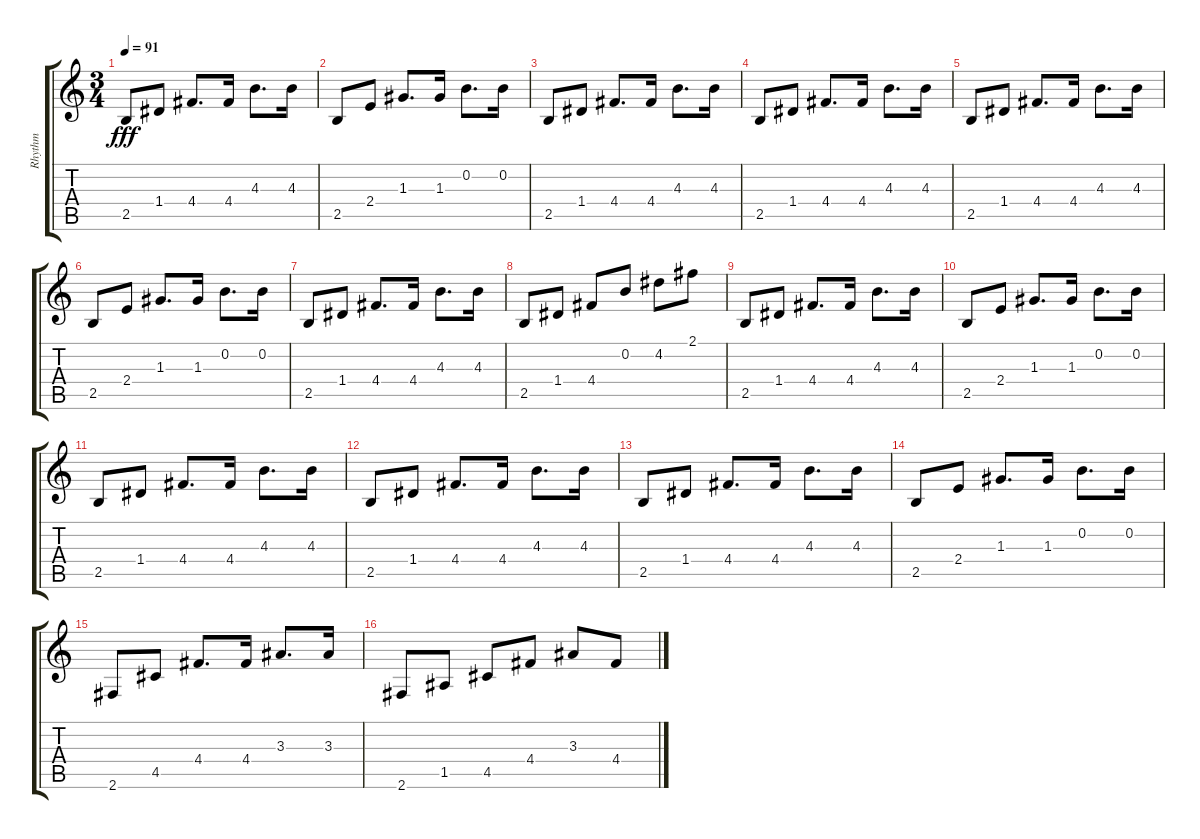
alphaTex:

\track ("Rhythm" "Rhythm") {instrument acousticguitarsteel}
\staff {score tabs}
\tuning (E4 B3 G3 D3 A2 E2) {hide}
\ts (3 4)
\tempo 91
\clef g2
\ks c
2.5.8{dy fff} 1.4.8 4.4.8{d} 4.4.16 4.3.8{d} 4.3.16 |
2.5.8 2.4.8 1.3.8{d} 1.3.16 0.2.8{d} 0.2.16 |
2.5.8 1.4.8 4.4.8{d} 4.4.16 4.3.8{d} 4.3.16 |
2.5.8 1.4.8 4.4.8{d} 4.4.16 4.3.8{d} 4.3.16 |
2.5.8 1.4.8 4.4.8{d} 4.4.16 4.3.8{d} 4.3.16 |
2.5.8 2.4.8 1.3.8{d} 1.3.16 0.2.8{d} 0.2.16 |
2.5.8 1.4.8 4.4.8{d} 4.4.16 4.3.8{d} 4.3.16 |
2.5.8 1.4.8 4.4.8 0.2.8 4.2.8 2.1.8 |
2.5.8 1.4.8 4.4.8{d} 4.4.16 4.3.8{d} 4.3.16 |
2.5.8 2.4.8 1.3.8{d} 1.3.16 0.2.8{d} 0.2.16 |
2.5.8 1.4.8 4.4.8{d} 4.4.16 4.3.8{d} 4.3.16 |
2.5.8 1.4.8 4.4.8{d} 4.4.16 4.3.8{d} 4.3.16 |
2.5.8 1.4.8 4.4.8{d} 4.4.16 4.3.8{d} 4.3.16 |
2.5.8 2.4.8 1.3.8{d} 1.3.16 0.2.8{d} 0.2.16 |
2.6.8 4.5.8 4.4.8{d} 4.4.16 3.3.8{d} 3.3.16 |
2.6.8 1.5.8 4.5.8 4.4.8 3.3.8 4.4.8
